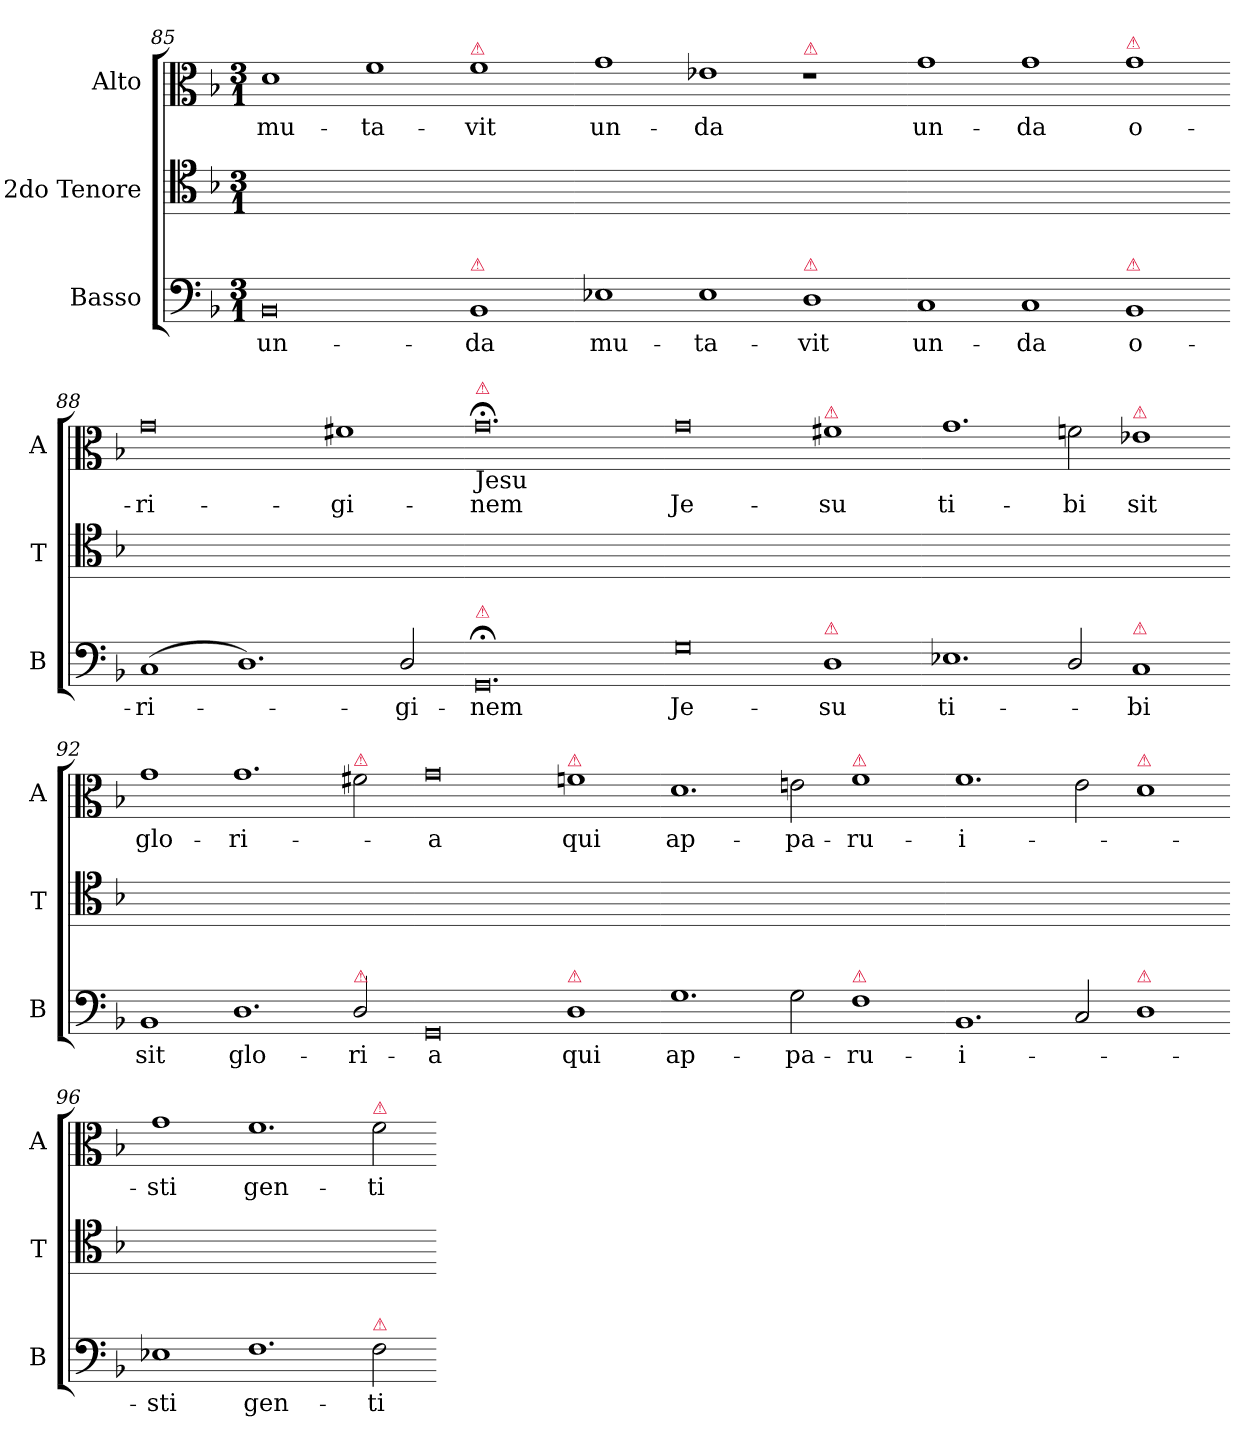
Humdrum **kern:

**kern	**text	**kern	**kern	**text
*part3	*part3	*part2	*part1	*part1
*staff3	*staff3	*staff2	*staff1	*staff1
*I"Basso	*	*I"2do Tenore	*I"Alto	*
*I'B	*	*I'T	*I'A	*
*clefF4	*	*clefC4	*clefC3	*
*k[b-]	*	*k[b-]	*k[b-]	*
*M3/1	*	*M3/1	*M3/1	*
=85	=85	=85	=85	=85
0BB-	un-	0.ryy	1d	mu-
.	.	.	1f	-ta-
!	!	!	!LO:TX:a:color=crimson:t=⚠	!
!LO:TX:a:color=crimson:t=⚠	!	!	!	!
1BB-	-da	.	1f	-vit
=86-	=86-	=86-	=86-	=86-
!	!LO:LY:i	!	!	!
1E-X	mu-	0.ryy	1g	un-
!	!LO:LY:i	!	!	!
1E-	-ta-	.	1e-X	-da
!	!	!	!LO:TX:a:color=crimson:t=⚠	!
!LO:TX:a:color=crimson:t=⚠	!	!	!	!
!	!LO:LY:i	!	!	!
1D	-vit	.	1r	.
=87-	=87-	=87-	=87-	=87-
!	!LO:LY:i	!	!	!
1C	un-	0.ryy	1g	un-
!	!LO:LY:i	!	!	!
1C	-da	.	1g	-da
!	!	!	!LO:TX:a:color=crimson:t=⚠	!
!LO:TX:a:color=crimson:t=⚠	!	!	!	!
1BB-	o-	.	1g	o-
=88-	=88-	=88-	=88-	=88-
(<1C	-ri-	0.ryy	0g	-ri-
1.D)	.	.	.	.
.	.	.	1f#X	-gi-
2D/	-gi-	.	.	.
=89-	=89-	=89-	=89-	=89-
!	!	!	!LO:TX:b:t=Jesu	!
!	!	!	!LO:TX:a:color=crimson:t=⚠	!
!LO:TX:a:color=crimson:t=⚠	!	!	!	!
0.GG;<	-nem	0.ryy	0.g;	-nem
=90-	=90-	=90-	=90-	=90-
0G	Je-	0.ryy	0g	Je-
!	!	!	!LO:TX:a:color=crimson:t=⚠	!
!LO:TX:a:color=crimson:t=⚠	!	!	!	!
1D	-su	.	1f#X	-su
=91-	=91-	=91-	=91-	=91-
1.E-X	ti-	0.ryy	1.g	ti-
2D/	.	.	2fn\	-bi
!	!	!	!LO:TX:a:color=crimson:t=⚠	!
!LO:TX:a:color=crimson:t=⚠	!	!	!	!
1C	-bi	.	1e-X	sit
=92-	=92-	=92-	=92-	=92-
1BB-	sit	0.ryy	1g	glo-
1.D	glo-	.	1.g	-ri-
!	!	!	!LO:TX:a:color=crimson:t=⚠	!
!LO:TX:a:color=crimson:t=⚠	!	!	!	!
2D/	-ri-	.	2f#X\	.
=93-	=93-	=93-	=93-	=93-
0GG	-a	0.ryy	0g	-a
!	!	!	!LO:TX:a:color=crimson:t=⚠	!
!LO:TX:a:color=crimson:t=⚠	!	!	!	!
1D	qui	.	1fn	qui
=94-	=94-	=94-	=94-	=94-
1.G	ap-	0.ryy	1.d	ap-
2G\	-pa-	.	2en\	-pa-
!	!	!	!LO:TX:a:color=crimson:t=⚠	!
!LO:TX:a:color=crimson:t=⚠	!	!	!	!
1F	-ru-	.	1f	-ru-
=95-	=95-	=95-	=95-	=95-
1.BB-	-i-	0.ryy	1.f	-i-
2C/	.	.	2e\	.
!	!	!	!LO:TX:a:color=crimson:t=⚠	!
!LO:TX:a:color=crimson:t=⚠	!	!	!	!
1D	.	.	1d	.
=96-	=96-	=96-	=96-	=96-
1E-X	-sti	0.ryy	1g	-sti
1.F	gen-	.	1.f	gen-
!	!	!	!LO:TX:a:color=crimson:t=⚠	!
!LO:TX:a:color=crimson:t=⚠	!	!	!	!
2F\	-ti-	.	2f\	-ti-
=-	=-	=-	=-	=-
*-	*-	*-	*-	*-
